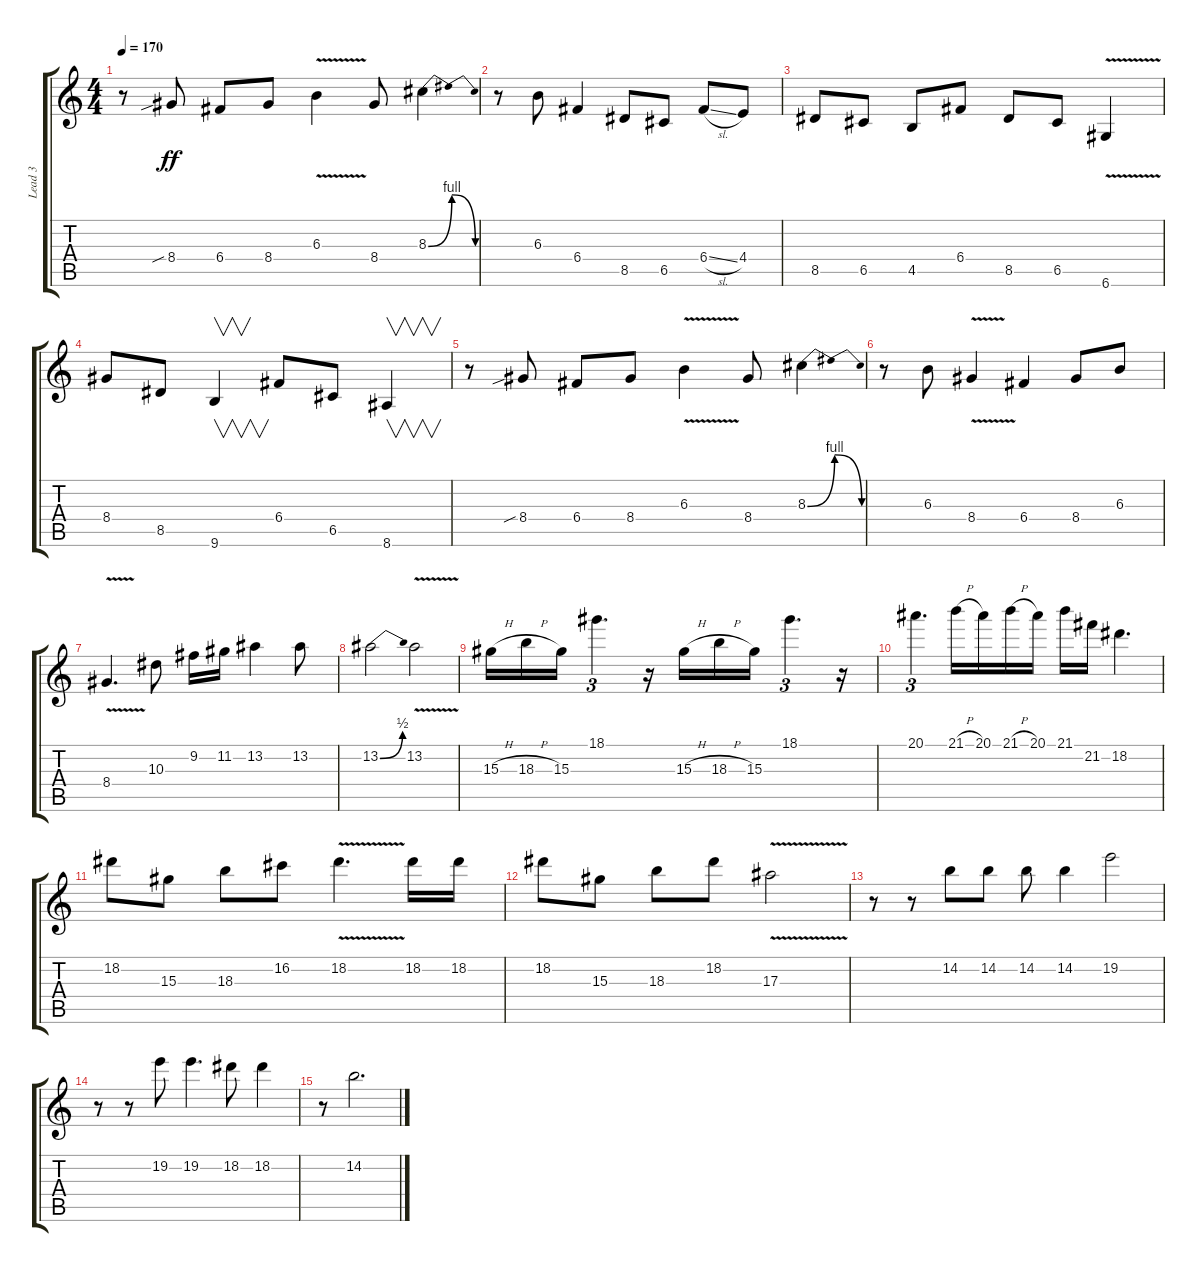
\track ("Lead 3" "Lead 3") {instrument distortionguitar}
\staff {score tabs}
\tuning (D4 A3 F3 C3 G2 D2) {hide}
\ts (4 4)
\tempo 170
\clef g2
\ks c
r.8{dy f} 8.4{sib}.8{dy ff} 6.4.8 8.4.8 6.3{v}.4 8.4.8 8.3{be (bendrelease 0 0 30 4 30 4 60 0)}.4 |
r.8 6.3.8 6.4.4 8.5.8 6.5.8 6.4{sl}.8 4.4.8 |
8.5.8 6.5.8 4.5.8 6.4.8 8.5.8 6.5.8 6.6{v}.4 |
8.4.8 8.5.8 9.6.4{v} 6.4.8 6.5.8 8.6.4{v} |
r.8 8.4{sib}.8 6.4.8 8.4.8 6.3{v}.4 8.4.8 8.3{be (bendrelease 0 0 30 4 30 4 60 0)}.4 |
r.8 6.3.8 8.4{v}.4 6.4.4 8.4.8 6.3.8 |
8.4{v}.4{d} 10.3.8 9.2.16 11.2.16 13.2.4 13.2.8 |
13.2{be (bend 0 0 60 2)}.2 13.2{v}.2 |
15.3{h}.16 18.3{h}.16 15.3.16 18.1.4{d tu (3 2)} r.16 15.3{h}.16 18.3{h}.16 15.3.16 18.1.4{d tu (3 2)} r.16 |
20.1.4{d tu (3 2)} 21.1{h}.16 20.1.16 21.1{h}.16 20.1.16 21.1.16 21.2.16 18.2.4{d} |
18.2.8 15.3.8 18.3.8 16.2.8 18.2{v}.4{d} 18.2.16 18.2.16 |
18.2.8 15.3.8 18.3.8 18.2.8 17.3{v}.2 |
r.8 r.8 14.2.8 14.2.8 14.2.8 14.2.4 19.2.2 |
r.8 r.8 19.2.8 19.2.4{d} 18.2.8 18.2.4 |
r.8 14.2.2{d}
